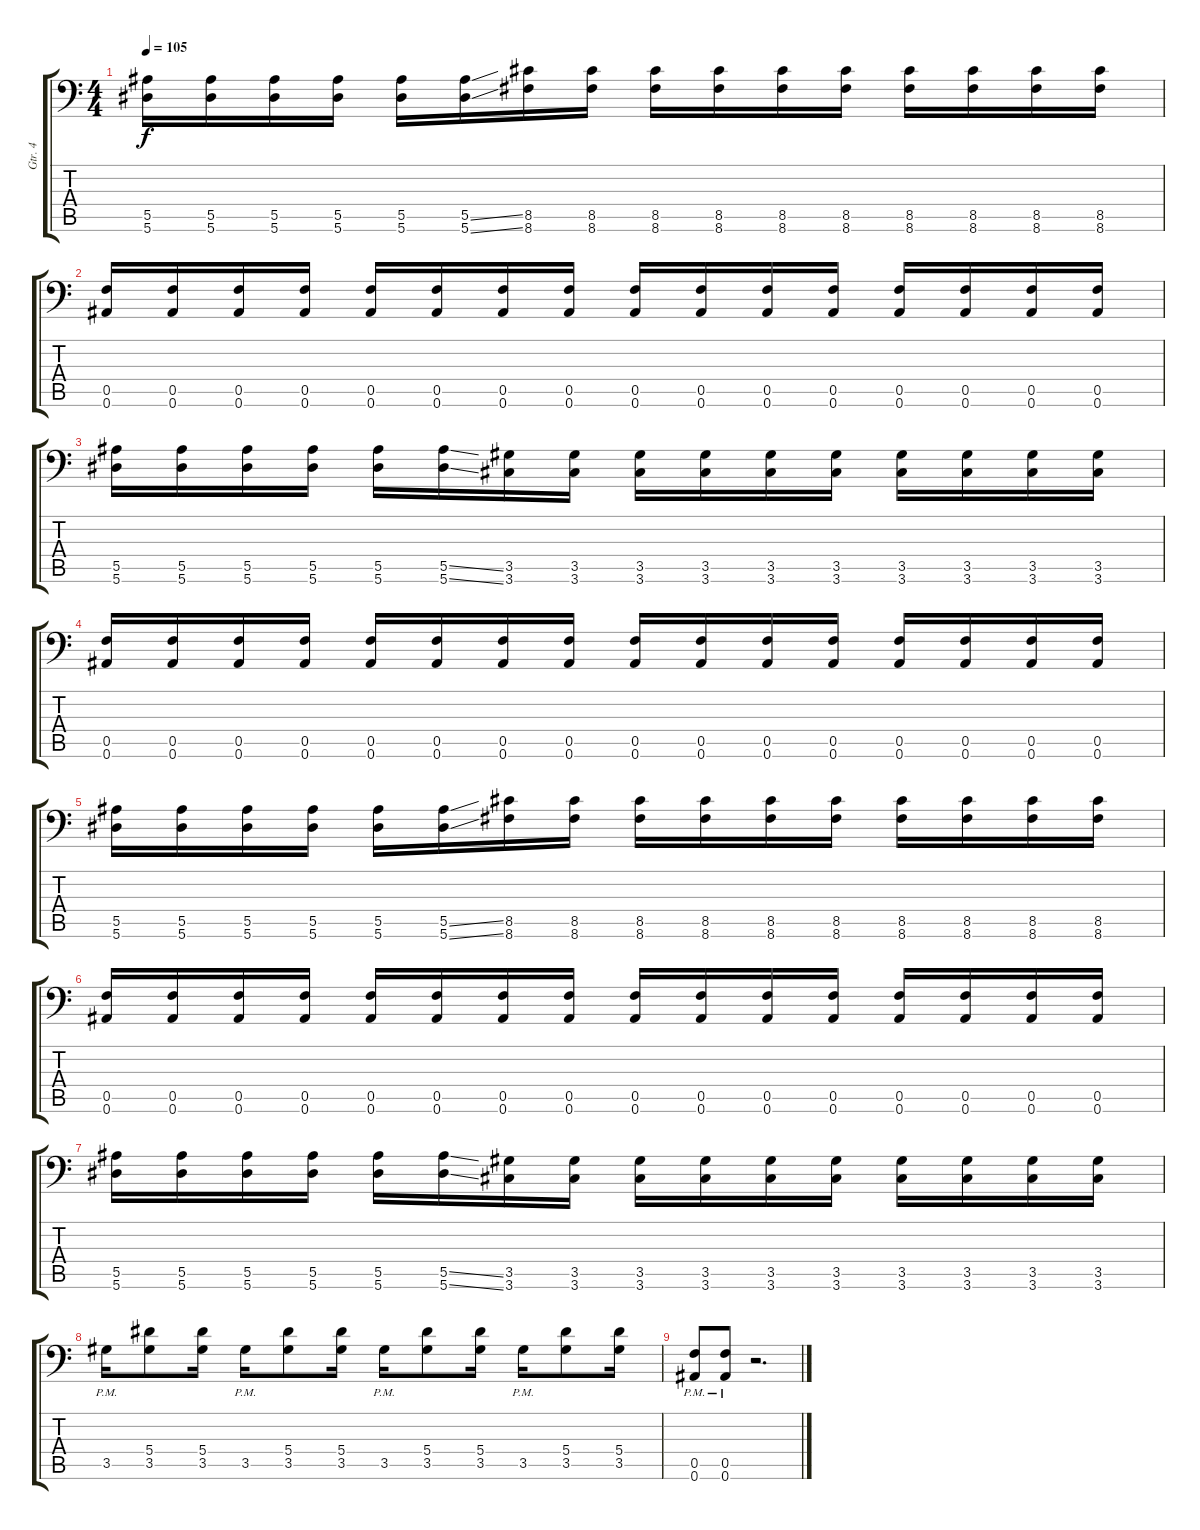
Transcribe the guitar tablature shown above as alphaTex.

\track ("Gtr. 4" "Gtr. 4") {instrument distortionguitar}
\staff {score tabs}
\tuning (C4 G3 Eb3 Bb2 F2 Bb1) {hide}
\ts (4 4)
\tempo 105
\clef f4
\ks c
(5.5 5.6).16{dy f} (5.5 5.6).16 (5.5 5.6).16 (5.5 5.6).16 (5.5 5.6).16 (5.5{ss} 5.6{ss}).16 (8.5 8.6).16 (8.5 8.6).16 (8.5 8.6).16 (8.5 8.6).16 (8.5 8.6).16 (8.5 8.6).16 (8.5 8.6).16 (8.5 8.6).16 (8.5 8.6).16 (8.5 8.6).16 |
(0.5 0.6).16 (0.5 0.6).16 (0.5 0.6).16 (0.5 0.6).16 (0.5 0.6).16 (0.5 0.6).16 (0.5 0.6).16 (0.5 0.6).16 (0.5 0.6).16 (0.5 0.6).16 (0.5 0.6).16 (0.5 0.6).16 (0.5 0.6).16 (0.5 0.6).16 (0.5 0.6).16 (0.5 0.6).16 |
(5.5 5.6).16 (5.5 5.6).16 (5.5 5.6).16 (5.5 5.6).16 (5.5 5.6).16 (5.5{ss} 5.6{ss}).16 (3.5 3.6).16 (3.5 3.6).16 (3.5 3.6).16 (3.5 3.6).16 (3.5 3.6).16 (3.5 3.6).16 (3.5 3.6).16 (3.5 3.6).16 (3.5 3.6).16 (3.5 3.6).16 |
(0.5 0.6).16 (0.5 0.6).16 (0.5 0.6).16 (0.5 0.6).16 (0.5 0.6).16 (0.5 0.6).16 (0.5 0.6).16 (0.5 0.6).16 (0.5 0.6).16 (0.5 0.6).16 (0.5 0.6).16 (0.5 0.6).16 (0.5 0.6).16 (0.5 0.6).16 (0.5 0.6).16 (0.5 0.6).16 |
(5.5 5.6).16 (5.5 5.6).16 (5.5 5.6).16 (5.5 5.6).16 (5.5 5.6).16 (5.5{ss} 5.6{ss}).16 (8.5 8.6).16 (8.5 8.6).16 (8.5 8.6).16 (8.5 8.6).16 (8.5 8.6).16 (8.5 8.6).16 (8.5 8.6).16 (8.5 8.6).16 (8.5 8.6).16 (8.5 8.6).16 |
(0.5 0.6).16 (0.5 0.6).16 (0.5 0.6).16 (0.5 0.6).16 (0.5 0.6).16 (0.5 0.6).16 (0.5 0.6).16 (0.5 0.6).16 (0.5 0.6).16 (0.5 0.6).16 (0.5 0.6).16 (0.5 0.6).16 (0.5 0.6).16 (0.5 0.6).16 (0.5 0.6).16 (0.5 0.6).16 |
(5.5 5.6).16 (5.5 5.6).16 (5.5 5.6).16 (5.5 5.6).16 (5.5 5.6).16 (5.5{ss} 5.6{ss}).16 (3.5 3.6).16 (3.5 3.6).16 (3.5 3.6).16 (3.5 3.6).16 (3.5 3.6).16 (3.5 3.6).16 (3.5 3.6).16 (3.5 3.6).16 (3.5 3.6).16 (3.5 3.6).16 |
3.5{pm}.16 (5.4 3.5).8 (5.4 3.5).16 3.5{pm}.16 (5.4 3.5).8 (5.4 3.5).16 3.5{pm}.16 (5.4 3.5).8 (5.4 3.5).16 3.5{pm}.16 (5.4 3.5).8 (5.4 3.5).16 |
(0.5{pm} 0.6{pm}).8 (0.5{pm} 0.6{pm}).8 r.2{d}
